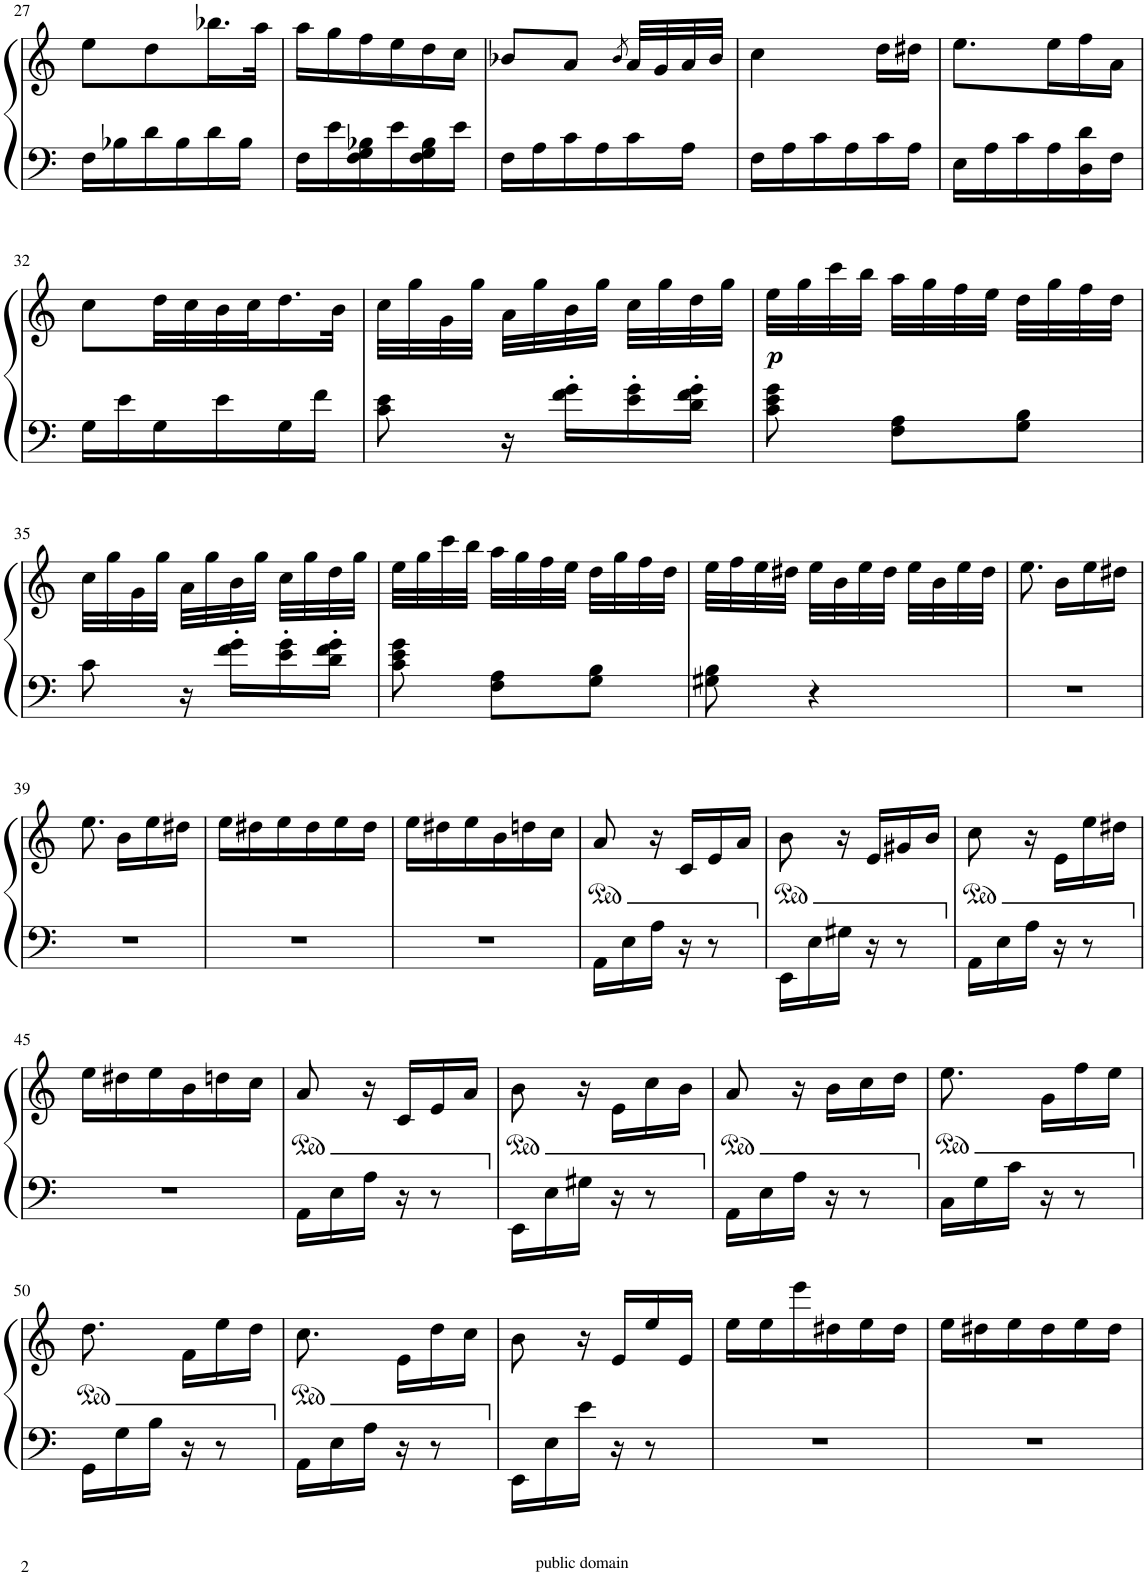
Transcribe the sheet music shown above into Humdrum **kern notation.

**kern	**kern	**dynam
*part1	*part1	*part1
*staff2	*staff1	*staff1/2
*I"Piano	*	*
*I'Pno	*	*
!!LO:PB:g=z
*clefF4	*clefG2	*
*k[]	*k[]	*
*M3/8	*M3/8	*
=27	=27	=27
16F\LL	8ee\L	.
16B-X\	.	.
16d\	8dd\	.
16B-\	.	.
16d\	16.bb-X\L	.
16B-\JJ	.	.
.	32aa\JJk	.
=28	=28	=28
16F\LL	16aa\LL	.
16e\	16gg\	.
16F\ 16G\ 16B-X\	16ff\	.
16e\	16ee\	.
16F\ 16G\ 16B-\	16dd\	.
16e\JJ	16cc\JJ	.
=29	=29	=29
16F\LL	8b-X/L	.
16A\	.	.
16c\	8a/J	.
16A\	.	.
.	8qb-/	.
16c\	32a/LLL	.
.	32g/	.
16A\JJ	32a/	.
.	32b-/JJJ	.
=30	=30	=30
16F\LL	4cc\	.
16A\	.	.
16c\	.	.
16A\	.	.
16c\	16dd\LL	.
16A\JJ	16dd#X\JJ	.
=31	=31	=31
16E\LL	8.ee\L	.
16A\	.	.
16c\	.	.
16A\	16ee\L	.
16D\ 16d\	16ff\	.
16F\JJ	16a\JJ	.
!!LO:LB:g=z
=32	=32	=32
16G\LL	8cc\L	.
16e\	.	.
16G\	32dd\LL	.
.	32cc\	.
16e\	32b\	.
.	32cc\J	.
16G\	16.dd\	.
16f\JJ	.	.
.	32b\JJk	.
=33	=33	=33
8c\ 8e\	32cc\LLL	.
.	32gg\	.
.	32g\	.
.	32gg\JJJ	.
16r	32a\LLL	.
.	32gg\	.
16f\' 16g\'LL	32b\	.
.	32gg\JJJ	.
16e\' 16g\'	32cc\LLL	.
.	32gg\	.
16d\' 16f\' 16g\'JJ	32dd\	.
.	32gg\JJJ	.
=34	=34	=34
!	!	!LO:DY:b
8c\ 8e\ 8g\	32ee\LLL	p
.	32gg\	.
.	32ccc\	.
.	32bb\JJJ	.
8F\ 8A\L	32aa\LLL	.
.	32gg\	.
.	32ff\	.
.	32ee\JJJ	.
8G\ 8B\J	32dd\LLL	.
.	32gg\	.
.	32ff\	.
.	32dd\JJJ	.
!!LO:LB:g=z
=35	=35	=35
8c\	32cc\LLL	.
.	32gg\	.
.	32g\	.
.	32gg\JJJ	.
16r	32a\LLL	.
.	32gg\	.
16f\' 16g\'LL	32b\	.
.	32gg\JJJ	.
16e\' 16g\'	32cc\LLL	.
.	32gg\	.
16d\' 16f\' 16g\'JJ	32dd\	.
.	32gg\JJJ	.
=36	=36	=36
8c\ 8e\ 8g\	32ee\LLL	.
.	32gg\	.
.	32ccc\	.
.	32bb\JJJ	.
8F\ 8A\L	32aa\LLL	.
.	32gg\	.
.	32ff\	.
.	32ee\JJJ	.
8G\ 8B\J	32dd\LLL	.
.	32gg\	.
.	32ff\	.
.	32dd\JJJ	.
=37	=37	=37
8G#X\ 8B\	32ee\LLL	.
.	32ff\	.
.	32ee\	.
.	32dd#X\JJJ	.
4r	32ee\LLL	.
.	32b\	.
.	32ee\	.
.	32dd#\JJJ	.
.	32ee\LLL	.
.	32b\	.
.	32ee\	.
.	32dd#\JJJ	.
=38	=38	=38
4.r	8.ee\	.
.	16b\LL	.
.	16ee\	.
.	16dd#X\JJ	.
!!LO:LB:g=z
=39	=39	=39
4.r	8.ee\	.
.	16b\LL	.
.	16ee\	.
.	16dd#X\JJ	.
=40	=40	=40
4.r	16ee\LL	.
.	16dd#X\	.
.	16ee\	.
.	16dd#\	.
.	16ee\	.
.	16dd#\JJ	.
=41	=41	=41
4.r	16ee\LL	.
.	16dd#X\	.
.	16ee\	.
.	16b\	.
.	16ddn\	.
.	16cc\JJ	.
=42	=42	=42
16AA\LL	8a/	.
16E\	.	.
16A\JJ	16r	.
16r	16c/LL	.
8r	16e/	.
.	16a/JJ	.
=43	=43	=43
16EE\LL	8b\	.
16E\	.	.
16G#X\JJ	16r	.
16r	16e/LL	.
8r	16g#X/	.
.	16b/JJ	.
=44	=44	=44
16AA\LL	8cc\	.
16E\	.	.
16A\JJ	16r	.
16r	16e\LL	.
8r	16ee\	.
.	16dd#X\JJ	.
!!LO:LB:g=z
=45	=45	=45
4.r	16ee\LL	.
.	16dd#X\	.
.	16ee\	.
.	16b\	.
.	16ddn\	.
.	16cc\JJ	.
=46	=46	=46
16AA\LL	8a/	.
16E\	.	.
16A\JJ	16r	.
16r	16c/LL	.
8r	16e/	.
.	16a/JJ	.
=47	=47	=47
16EE\LL	8b\	.
16E\	.	.
16G#X\JJ	16r	.
16r	16e\LL	.
8r	16cc\	.
.	16b\JJ	.
=48	=48	=48
16AA\LL	8a/	.
16E\	.	.
16A\JJ	16r	.
16r	16b\LL	.
8r	16cc\	.
.	16dd\JJ	.
=49	=49	=49
16C\LL	8.ee\	.
16G\	.	.
16c\JJ	.	.
16r	16g\LL	.
8r	16ff\	.
.	16ee\JJ	.
!!LO:LB:g=z
=50	=50	=50
16GG\LL	8.dd\	.
16G\	.	.
16B\JJ	.	.
16r	16f\LL	.
8r	16ee\	.
.	16dd\JJ	.
=51	=51	=51
16AA\LL	8.cc\	.
16E\	.	.
16A\JJ	.	.
16r	16e\LL	.
8r	16dd\	.
.	16cc\JJ	.
=52	=52	=52
16EE\LL	8b\	.
16E\	.	.
16e\JJ	16r	.
16r	16e/LL	.
8r	16ee/	.
.	16e/JJ	.
=53	=53	=53
4.r	16ee\LL	.
.	16ee\	.
.	16eee\	.
.	16dd#X\	.
.	16ee\	.
.	16dd#\JJ	.
=54	=54	=54
4.r	16ee\LL	.
.	16dd#X\	.
.	16ee\	.
.	16dd#\	.
.	16ee\	.
.	16dd#\JJ	.
=	=	=
*-	*-	*-
